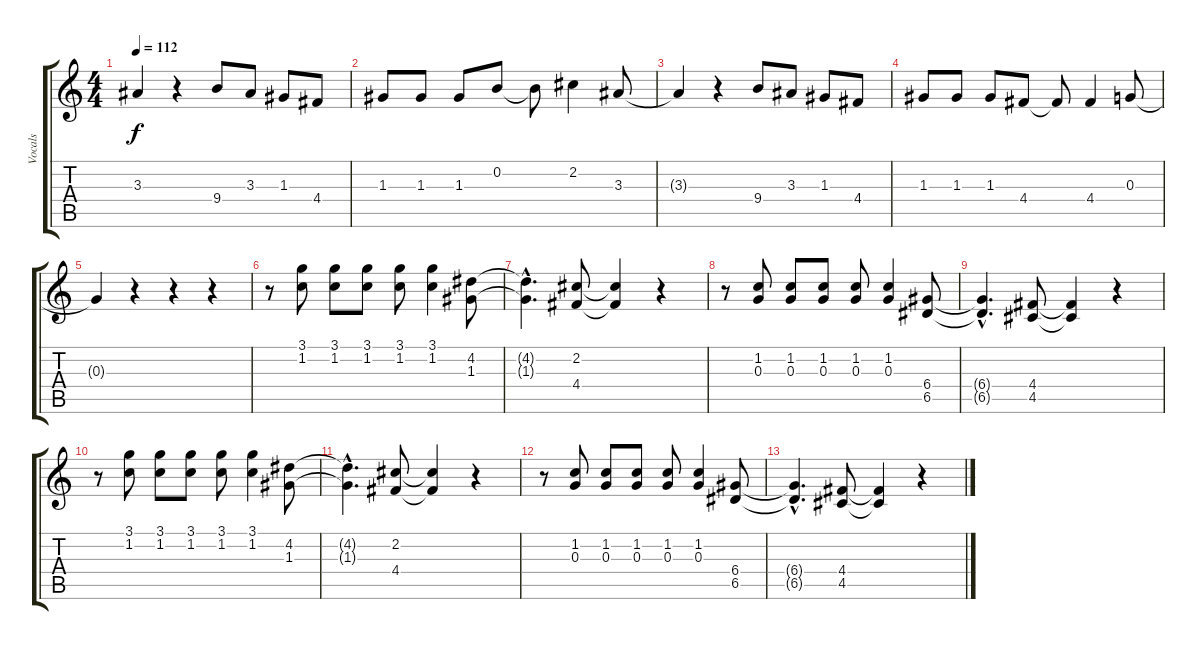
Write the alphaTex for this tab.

\track ("Vocals" "Vocals") {instrument distortionguitar}
\staff {score tabs}
\tuning (E4 B3 G3 D3 A2 E2) {hide}
\ts (4 4)
\tempo 112
\clef g2
\ks c
3.3{t}.4{dy f} r.4 9.4.8 3.3.8 1.3.8 4.4.8 |
1.3.8 1.3.8 1.3.8 0.2.8 0.2{t}.8 2.2.4 3.3.8 |
3.3{t}.4 r.4 9.4.8 3.3.8 1.3.8 4.4.8 |
1.3.8 1.3.8 1.3.8 4.4.8 4.4{t}.8 4.4.4 0.3.8 |
0.3{t}.4 r.4 r.4 r.4 |
r.8 (3.1 1.2).8 (3.1 1.2).8 (3.1 1.2).8 (3.1 1.2).8 (3.1 1.2).4 (4.2 1.3).8 |
(4.2{hac t} 1.3{hac t}).4{d} (2.2 4.4).8 (2.2{t} 4.4{t}).4 r.4 |
r.8 (1.2 0.3).8 (1.2 0.3).8 (1.2 0.3).8 (1.2 0.3).8 (1.2 0.3).4 (6.4 6.5).8 |
(6.4{hac t} 6.5{hac t}).4{d} (4.4 4.5).8 (4.4{t} 4.5{t}).4 r.4 |
r.8 (3.1 1.2).8 (3.1 1.2).8 (3.1 1.2).8 (3.1 1.2).8 (3.1 1.2).4 (4.2 1.3).8 |
(4.2{hac t} 1.3{hac t}).4{d} (2.2 4.4).8 (2.2{t} 4.4{t}).4 r.4 |
r.8 (1.2 0.3).8 (1.2 0.3).8 (1.2 0.3).8 (1.2 0.3).8 (1.2 0.3).4 (6.4 6.5).8 |
(6.4{hac t} 6.5{hac t}).4{d} (4.4 4.5).8 (4.4{t} 4.5{t}).4 r.4
